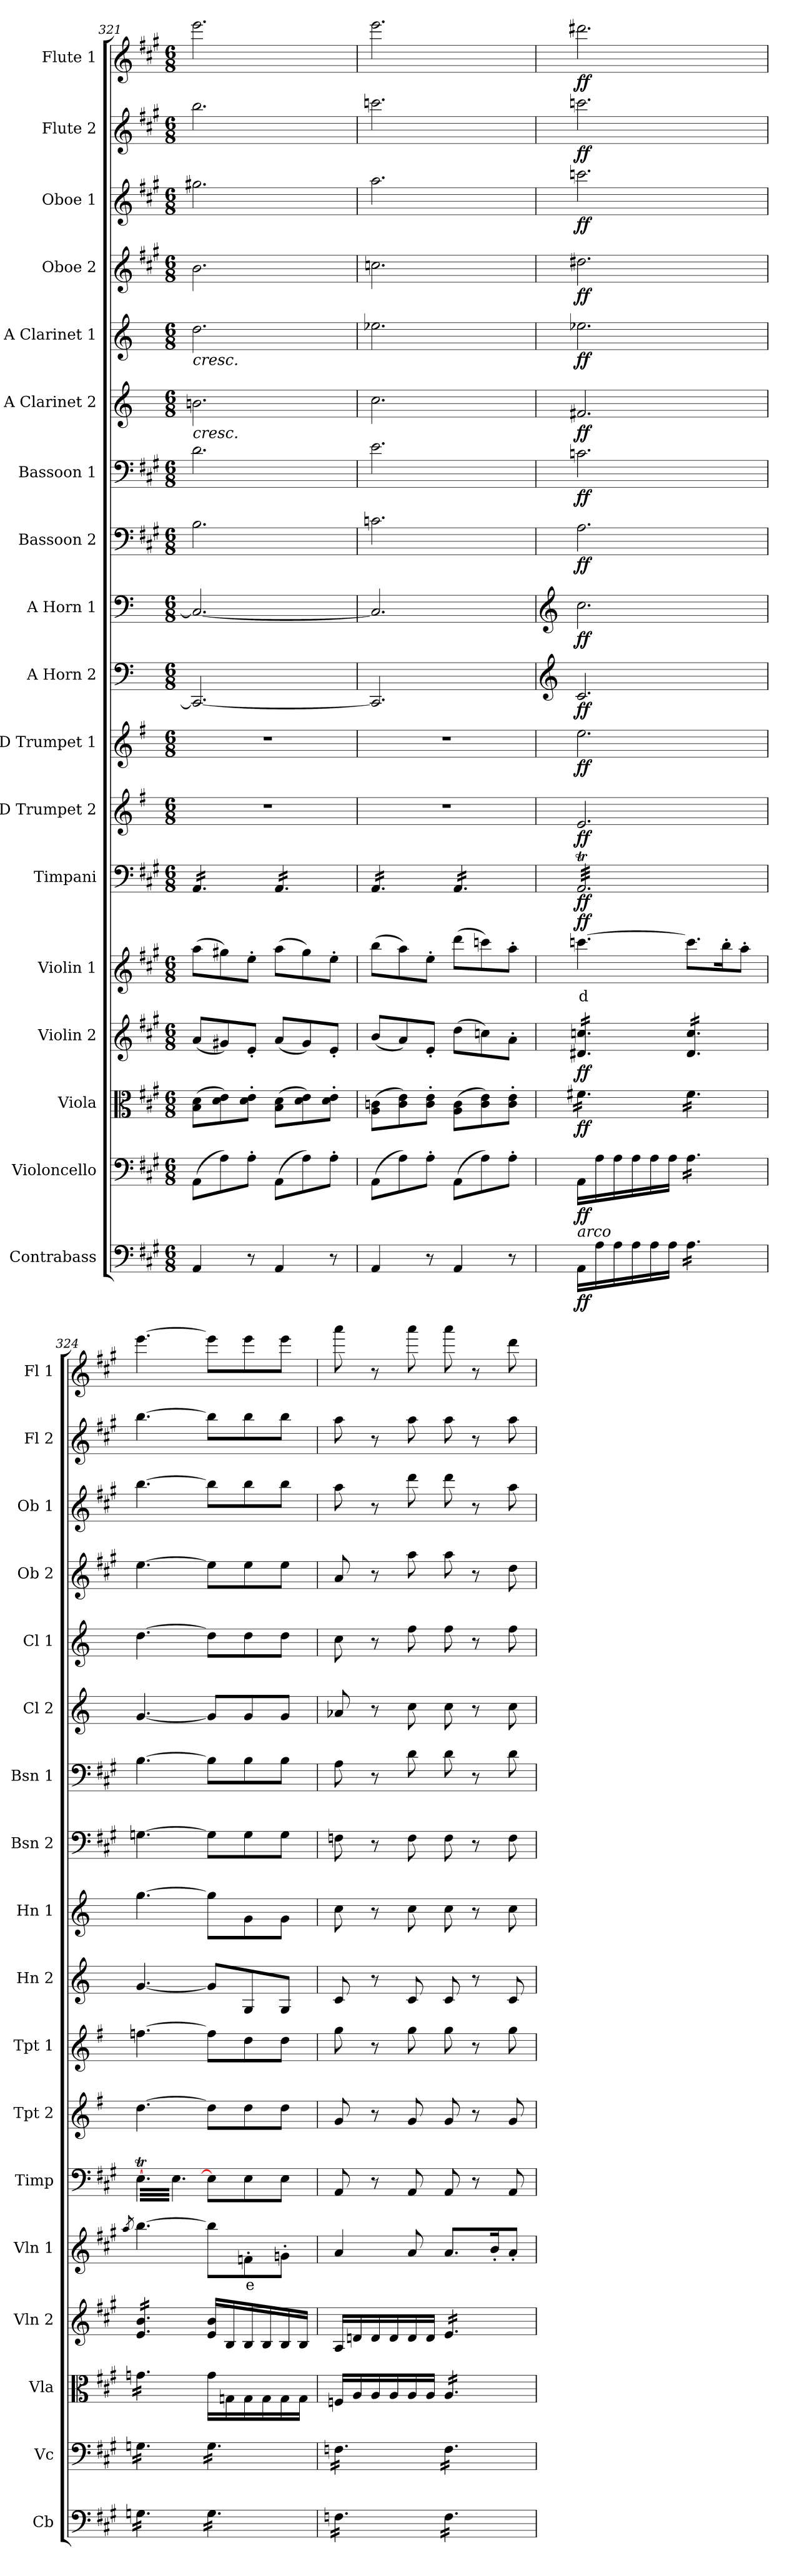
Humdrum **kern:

**kern	**dynam	**kern	**dynam	**kern	**dynam	**kern	**dynam	**kern	**text	**dynam	**kern	**dynam	**kern	**dynam	**kern	**dynam	**kern	**dynam	**kern	**dynam	**kern	**dynam	**kern	**dynam	**kern	**dynam	**kern	**dynam	**kern	**dynam	**kern	**dynam	**kern	**dynam	**kern	**dynam
*part18	*part18	*part17	*part17	*part16	*part16	*part15	*part15	*part14	*part14	*part14	*part13	*part13	*part12	*part12	*part11	*part11	*part10	*part10	*part9	*part9	*part8	*part8	*part7	*part7	*part6	*part6	*part5	*part5	*part4	*part4	*part3	*part3	*part2	*part2	*part1	*part1
*staff18	*staff18	*staff17	*staff17	*staff16	*staff16	*staff15	*staff15	*staff14	*staff14	*staff14	*staff13	*staff13	*staff12	*staff12	*staff11	*staff11	*staff10	*staff10	*staff9	*staff9	*staff8	*staff8	*staff7	*staff7	*staff6	*staff6	*staff5	*staff5	*staff4	*staff4	*staff3	*staff3	*staff2	*staff2	*staff1	*staff1
*I"Contrabass	*	*I"Violoncello	*	*I"Viola	*	*I"Violin 2	*	*I"Violin 1	*	*	*I"Timpani	*	*I"D Trumpet 2	*	*I"D Trumpet 1	*	*I"A Horn 2	*	*I"A Horn 1	*	*I"Bassoon 2	*	*I"Bassoon 1	*	*I"A Clarinet 2	*	*I"A Clarinet 1	*	*I"Oboe 2	*	*I"Oboe 1	*	*I"Flute 2	*	*I"Flute 1	*
*I'Cb	*	*I'Vc	*	*I'Vla	*	*I'Vln 2	*	*I'Vln 1	*	*	*I'Timp	*	*I'Tpt 2	*	*I'Tpt 1	*	*I'Hn 2	*	*I'Hn 1	*	*I'Bsn 2	*	*I'Bsn 1	*	*I'Cl 2	*	*I'Cl 1	*	*I'Ob 2	*	*I'Ob 1	*	*I'Fl 2	*	*I'Fl 1	*
*clefF4	*	*clefF4	*	*clefC3	*	*clefG2	*	*clefG2	*	*	*clefF4	*	*clefG2	*	*clefG2	*	*clefF4	*	*clefF4	*	*clefF4	*	*clefF4	*	*clefG2	*	*clefG2	*	*clefG2	*	*clefG2	*	*clefG2	*	*clefG2	*
*ITrd7c12	*	*	*	*	*	*	*	*	*	*	*	*	*ITrd-1c-2	*	*ITrd-1c-2	*	*ITrd2c3	*	*ITrd2c3	*	*	*	*	*	*ITrd2c3	*	*ITrd2c3	*	*	*	*	*	*	*	*	*
*k[f#c#g#]	*	*k[f#c#g#]	*	*k[f#c#g#]	*	*k[f#c#g#]	*	*k[f#c#g#]	*	*	*k[f#c#g#]	*	*k[f#c#g#]	*	*k[f#c#g#]	*	*k[f#c#g#]	*	*k[f#c#g#]	*	*k[f#c#g#]	*	*k[f#c#g#]	*	*k[f#c#g#]	*	*k[f#c#g#]	*	*k[f#c#g#]	*	*k[f#c#g#]	*	*k[f#c#g#]	*	*k[f#c#g#]	*
*M6/8	*	*M6/8	*	*M6/8	*	*M6/8	*	*M6/8	*	*	*M6/8	*	*M6/8	*	*M6/8	*	*M6/8	*	*M6/8	*	*M6/8	*	*M6/8	*	*M6/8	*	*M6/8	*	*M6/8	*	*M6/8	*	*M6/8	*	*M6/8	*
=321	=321	=321	=321	=321	=321	=321	=321	=321	=321	=321	=321	=321	=321	=321	=321	=321	=321	=321	=321	=321	=321	=321	=321	=321	=321	=321	=321	=321	=321	=321	=321	=321	=321	=321	=321	=321
!	!	!	!	!	!	!	!	!	!	!	!	!	!	!	!	!	!	!	!	!	!	!	!	!	!	!	!LO:TX:b:i:t=cresc.	!	!	!	!	!	!	!	!	!
!	!	!	!	!	!	!	!	!	!	!	!	!	!	!	!	!	!	!	!	!	!	!	!	!	!LO:TX:b:i:t=cresc.	!	!	!	!	!	!	!	!	!	!	!
*	*	*	*	*	*	*	*	*	*	*	*tremolo	*	*	*	*	*	*	*	*	*	*	*	*	*	*	*	*	*	*	*	*	*	*	*	*	*
4AAA/	.	(8AA\L	.	(8B\ 8d\L	.	(8a/L	.	(8aa\L	.	.	16AA/LL	.	2.r	.	2.r	.	2.AAA/_	.	2.AA/_	.	2.B\	.	2.d\	.	2.g#X\	.	2.b\	.	2.b\	.	2.gg#X\	.	2.bb\	.	2.eee\	.
.	.	.	.	.	.	.	.	.	.	.	16AA/	.	.	.	.	.	.	.	.	.	.	.	.	.	.	.	.	.	.	.	.	.	.	.	.	.
.	.	8A\)	.	8d\ 8e\)	.	8g#X/)	.	8gg#X\)	.	.	16AA/	.	.	.	.	.	.	.	.	.	.	.	.	.	.	.	.	.	.	.	.	.	.	.	.	.
.	.	.	.	.	.	.	.	.	.	.	16AA/	.	.	.	.	.	.	.	.	.	.	.	.	.	.	.	.	.	.	.	.	.	.	.	.	.
8r	.	8A'\J	.	8d\' 8e\'J	.	8e'/J	.	8ee'\J	.	.	16AA/	.	.	.	.	.	.	.	.	.	.	.	.	.	.	.	.	.	.	.	.	.	.	.	.	.
.	.	.	.	.	.	.	.	.	.	.	16AA/JJ	.	.	.	.	.	.	.	.	.	.	.	.	.	.	.	.	.	.	.	.	.	.	.	.	.
4AAA/	.	(8AA\L	.	(8B\ 8d\L	.	(8a/L	.	(8aa\L	.	.	16AA/LL	.	.	.	.	.	.	.	.	.	.	.	.	.	.	.	.	.	.	.	.	.	.	.	.	.
.	.	.	.	.	.	.	.	.	.	.	16AA/	.	.	.	.	.	.	.	.	.	.	.	.	.	.	.	.	.	.	.	.	.	.	.	.	.
.	.	8A\)	.	8d\ 8e\)	.	8g#/)	.	8gg#\)	.	.	16AA/	.	.	.	.	.	.	.	.	.	.	.	.	.	.	.	.	.	.	.	.	.	.	.	.	.
.	.	.	.	.	.	.	.	.	.	.	16AA/	.	.	.	.	.	.	.	.	.	.	.	.	.	.	.	.	.	.	.	.	.	.	.	.	.
8r	.	8A'\J	.	8d\' 8e\'J	.	8e'/J	.	8ee'\J	.	.	16AA/	.	.	.	.	.	.	.	.	.	.	.	.	.	.	.	.	.	.	.	.	.	.	.	.	.
.	.	.	.	.	.	.	.	.	.	.	16AA/JJ	.	.	.	.	.	.	.	.	.	.	.	.	.	.	.	.	.	.	.	.	.	.	.	.	.
=322	=322	=322	=322	=322	=322	=322	=322	=322	=322	=322	=322	=322	=322	=322	=322	=322	=322	=322	=322	=322	=322	=322	=322	=322	=322	=322	=322	=322	=322	=322	=322	=322	=322	=322	=322	=322
4AAA/	.	(8AA\L	.	(8A\ 8cn\L	.	(8b/L	.	(8bb\L	.	.	16AA/LL	.	2.r	.	2.r	.	2.AAA/]	.	2.AA/]	.	2.cn\	.	2.e\	.	2.a\	.	2.ccn\	.	2.ccn\	.	2.aa\	.	2.cccn\	.	2.eee\	.
.	.	.	.	.	.	.	.	.	.	.	16AA/	.	.	.	.	.	.	.	.	.	.	.	.	.	.	.	.	.	.	.	.	.	.	.	.	.
.	.	8A\)	.	8c\ 8e\)	.	8a/)	.	8aa\)	.	.	16AA/	.	.	.	.	.	.	.	.	.	.	.	.	.	.	.	.	.	.	.	.	.	.	.	.	.
.	.	.	.	.	.	.	.	.	.	.	16AA/	.	.	.	.	.	.	.	.	.	.	.	.	.	.	.	.	.	.	.	.	.	.	.	.	.
8r	.	8A'\J	.	8c\' 8e\'J	.	8e'/J	.	8ee'\J	.	.	16AA/	.	.	.	.	.	.	.	.	.	.	.	.	.	.	.	.	.	.	.	.	.	.	.	.	.
.	.	.	.	.	.	.	.	.	.	.	16AA/JJ	.	.	.	.	.	.	.	.	.	.	.	.	.	.	.	.	.	.	.	.	.	.	.	.	.
4AAA/	.	(8AA\L	.	(8A\ 8c\L	.	(8dd\L	.	(8ddd\L	.	.	16AA/LL	.	.	.	.	.	.	.	.	.	.	.	.	.	.	.	.	.	.	.	.	.	.	.	.	.
.	.	.	.	.	.	.	.	.	.	.	16AA/	.	.	.	.	.	.	.	.	.	.	.	.	.	.	.	.	.	.	.	.	.	.	.	.	.
.	.	8A\)	.	8c\ 8e\)	.	8ccn\)	.	8cccn\)	.	.	16AA/	.	.	.	.	.	.	.	.	.	.	.	.	.	.	.	.	.	.	.	.	.	.	.	.	.
.	.	.	.	.	.	.	.	.	.	.	16AA/	.	.	.	.	.	.	.	.	.	.	.	.	.	.	.	.	.	.	.	.	.	.	.	.	.
8r	.	8A'\J	.	8c\' 8e\'J	.	8a'\J	.	8aa'\J	.	.	16AA/	.	.	.	.	.	.	.	.	.	.	.	.	.	.	.	.	.	.	.	.	.	.	.	.	.
.	.	.	.	.	.	.	.	.	.	.	16AA/JJ	.	.	.	.	.	.	.	.	.	.	.	.	.	.	.	.	.	.	.	.	.	.	.	.	.
=323	=323	=323	=323	=323	=323	=323	=323	=323	=323	=323	=323	=323	=323	=323	=323	=323	=323	=323	=323	=323	=323	=323	=323	=323	=323	=323	=323	=323	=323	=323	=323	=323	=323	=323	=323	=323
*	*	*	*	*	*	*	*	*	*	*	*	*	*	*	*	*	*clefG2	*	*clefG2	*	*	*	*	*	*	*	*	*	*	*	*	*	*	*	*	*
!LO:TX:i:t=arco	!	!	!	!	!	!	!	!	!	!	!	!	!	!	!	!	!	!	!	!	!	!	!	!	!	!	!	!	!	!	!	!	!	!	!	!
!	!LO:DY:b	!	!LO:DY:b	!	!LO:DY:b	!	!LO:DY:b	!	!LO:LY:b:color=#FF0000	!LO:DY:b	!	!LO:DY:b	!	!LO:DY:b	!	!LO:DY:b	!	!LO:DY:b	!	!LO:DY:b	!	!LO:DY:b	!	!LO:DY:b	!	!LO:DY:b	!	!LO:DY:b	!	!LO:DY:b	!	!LO:DY:b	!	!LO:DY:b	!	!LO:DY:b
*	*	*	*	*tremolo	*	*	*	*	*	*	*	*	*	*	*	*	*	*	*	*	*	*	*	*	*	*	*	*	*	*	*	*	*	*	*	*
*	*	*	*	*	*	*tremolo	*	*	*	*	*	*	*	*	*	*	*	*	*	*	*	*	*	*	*	*	*	*	*	*	*	*	*	*	*	*
16AAA\LL	ff	16AA\LL	ff	16f#X\LL	ff	16d#X/ 16ccn/LL	ff	[4.cccn\	d	ff	32AAT/LLL	ff	2.f#/	ff	2.ff#\	ff	2.A/	ff	2.a\	ff	2.A\	ff	2.cn\	ff	2.d#X/	ff	2.ccn\	ff	2.dd#X\	ff	2.cccn\	ff	2.cccn\	ff	2.ddd#X\	ff
.	.	.	.	.	.	.	.	.	.	.	32AAT/	.	.	.	.	.	.	.	.	.	.	.	.	.	.	.	.	.	.	.	.	.	.	.	.	.
16AA\	.	16A\	.	16f#X\	.	16d#X/ 16ccn/	.	.	.	.	32AAT/	.	.	.	.	.	.	.	.	.	.	.	.	.	.	.	.	.	.	.	.	.	.	.	.	.
.	.	.	.	.	.	.	.	.	.	.	32AAT/	.	.	.	.	.	.	.	.	.	.	.	.	.	.	.	.	.	.	.	.	.	.	.	.	.
16AA\	.	16A\	.	16f#X\	.	16d#X/ 16ccn/	.	.	.	.	32AAT/	.	.	.	.	.	.	.	.	.	.	.	.	.	.	.	.	.	.	.	.	.	.	.	.	.
.	.	.	.	.	.	.	.	.	.	.	32AAT/	.	.	.	.	.	.	.	.	.	.	.	.	.	.	.	.	.	.	.	.	.	.	.	.	.
16AA\	.	16A\	.	16f#X\	.	16d#X/ 16ccn/	.	.	.	.	32AAT/	.	.	.	.	.	.	.	.	.	.	.	.	.	.	.	.	.	.	.	.	.	.	.	.	.
.	.	.	.	.	.	.	.	.	.	.	32AAT/	.	.	.	.	.	.	.	.	.	.	.	.	.	.	.	.	.	.	.	.	.	.	.	.	.
16AA\	.	16A\	.	16f#X\	.	16d#X/ 16ccn/	.	.	.	.	32AAT/	.	.	.	.	.	.	.	.	.	.	.	.	.	.	.	.	.	.	.	.	.	.	.	.	.
.	.	.	.	.	.	.	.	.	.	.	32AAT/	.	.	.	.	.	.	.	.	.	.	.	.	.	.	.	.	.	.	.	.	.	.	.	.	.
16AA\JJ	.	16A\JJ	.	16f#X\JJ	.	16d#X/ 16ccn/JJ	.	.	.	.	32AAT/	.	.	.	.	.	.	.	.	.	.	.	.	.	.	.	.	.	.	.	.	.	.	.	.	.
.	.	.	.	.	.	.	.	.	.	.	32AAT/	.	.	.	.	.	.	.	.	.	.	.	.	.	.	.	.	.	.	.	.	.	.	.	.	.
*tremolo	*	*	*	*	*	*	*	*	*	*	*	*	*	*	*	*	*	*	*	*	*	*	*	*	*	*	*	*	*	*	*	*	*	*	*	*
*	*	*tremolo	*	*	*	*	*	*	*	*	*	*	*	*	*	*	*	*	*	*	*	*	*	*	*	*	*	*	*	*	*	*	*	*	*	*
16AA\LL	.	16A\LL	.	16f#\LL	.	16d#/ 16cc/LL	.	8.ccc\L]	.	.	32AAT/	.	.	.	.	.	.	.	.	.	.	.	.	.	.	.	.	.	.	.	.	.	.	.	.	.
.	.	.	.	.	.	.	.	.	.	.	32AAT/	.	.	.	.	.	.	.	.	.	.	.	.	.	.	.	.	.	.	.	.	.	.	.	.	.
16AA\	.	16A\	.	16f#\	.	16d#/ 16cc/	.	.	.	.	32AAT/	.	.	.	.	.	.	.	.	.	.	.	.	.	.	.	.	.	.	.	.	.	.	.	.	.
.	.	.	.	.	.	.	.	.	.	.	32AAT/	.	.	.	.	.	.	.	.	.	.	.	.	.	.	.	.	.	.	.	.	.	.	.	.	.
16AA\	.	16A\	.	16f#\	.	16d#/ 16cc/	.	.	.	.	32AAT/	.	.	.	.	.	.	.	.	.	.	.	.	.	.	.	.	.	.	.	.	.	.	.	.	.
.	.	.	.	.	.	.	.	.	.	.	32AAT/	.	.	.	.	.	.	.	.	.	.	.	.	.	.	.	.	.	.	.	.	.	.	.	.	.
16AA\	.	16A\	.	16f#\	.	16d#/ 16cc/	.	16bb'\K	.	.	32AAT/	.	.	.	.	.	.	.	.	.	.	.	.	.	.	.	.	.	.	.	.	.	.	.	.	.
.	.	.	.	.	.	.	.	.	.	.	32AAT/	.	.	.	.	.	.	.	.	.	.	.	.	.	.	.	.	.	.	.	.	.	.	.	.	.
16AA\	.	16A\	.	16f#\	.	16d#/ 16cc/	.	8aa'\J	.	.	32AAT/	.	.	.	.	.	.	.	.	.	.	.	.	.	.	.	.	.	.	.	.	.	.	.	.	.
.	.	.	.	.	.	.	.	.	.	.	32AAT/	.	.	.	.	.	.	.	.	.	.	.	.	.	.	.	.	.	.	.	.	.	.	.	.	.
16AA\JJ	.	16A\JJ	.	16f#\JJ	.	16d#/ 16cc/JJ	.	.	.	.	32AAT/	.	.	.	.	.	.	.	.	.	.	.	.	.	.	.	.	.	.	.	.	.	.	.	.	.
.	.	.	.	.	.	.	.	.	.	.	32AAT/JJJ	.	.	.	.	.	.	.	.	.	.	.	.	.	.	.	.	.	.	.	.	.	.	.	.	.
=324	=324	=324	=324	=324	=324	=324	=324	=324	=324	=324	=324	=324	=324	=324	=324	=324	=324	=324	=324	=324	=324	=324	=324	=324	=324	=324	=324	=324	=324	=324	=324	=324	=324	=324	=324	=324
.	.	.	.	.	.	.	.	8qaa/	.	.	.	.	.	.	.	.	.	.	.	.	.	.	.	.	.	.	.	.	.	.	.	.	.	.	.	.
16GGn\LL	.	16Gn\LL	.	16gn\LL	.	16e/ 16b/LL	.	[4.bb\	.	.	[32ET\LLL	.	[4.ee\	.	[4.ggn\	.	[4.e/	.	[4.ee\	.	[4.Gn\	.	[4.B\	.	[4.e/	.	[4.b\	.	[4.ee\	.	[4.bb\	.	[4.bb\	.	[4.eee\	.
.	.	.	.	.	.	.	.	.	.	.	32ET\	.	.	.	.	.	.	.	.	.	.	.	.	.	.	.	.	.	.	.	.	.	.	.	.	.
16GGn\	.	16Gn\	.	16gn\	.	16e/ 16b/	.	.	.	.	32ET\	.	.	.	.	.	.	.	.	.	.	.	.	.	.	.	.	.	.	.	.	.	.	.	.	.
.	.	.	.	.	.	.	.	.	.	.	32ET\	.	.	.	.	.	.	.	.	.	.	.	.	.	.	.	.	.	.	.	.	.	.	.	.	.
16GGn\	.	16Gn\	.	16gn\	.	16e/ 16b/	.	.	.	.	32ET\	.	.	.	.	.	.	.	.	.	.	.	.	.	.	.	.	.	.	.	.	.	.	.	.	.
.	.	.	.	.	.	.	.	.	.	.	32ET\	.	.	.	.	.	.	.	.	.	.	.	.	.	.	.	.	.	.	.	.	.	.	.	.	.
16GGn\	.	16Gn\	.	16gn\	.	16e/ 16b/	.	.	.	.	32ET\	.	.	.	.	.	.	.	.	.	.	.	.	.	.	.	.	.	.	.	.	.	.	.	.	.
.	.	.	.	.	.	.	.	.	.	.	32ET\	.	.	.	.	.	.	.	.	.	.	.	.	.	.	.	.	.	.	.	.	.	.	.	.	.
16GGn\	.	16Gn\	.	16gn\	.	16e/ 16b/	.	.	.	.	32ET\	.	.	.	.	.	.	.	.	.	.	.	.	.	.	.	.	.	.	.	.	.	.	.	.	.
.	.	.	.	.	.	.	.	.	.	.	32ET\	.	.	.	.	.	.	.	.	.	.	.	.	.	.	.	.	.	.	.	.	.	.	.	.	.
16GGn\JJ	.	16Gn\JJ	.	16gn\JJ	.	16e/ 16b/JJ	.	.	.	.	32ET\	.	.	.	.	.	.	.	.	.	.	.	.	.	.	.	.	.	.	.	.	.	.	.	.	.
*	*	*	*	*	*	*Xtremolo	*	*	*	*	*	*	*	*	*	*	*	*	*	*	*	*	*	*	*	*	*	*	*	*	*	*	*	*	*	*
*	*	*	*	*Xtremolo	*	*	*	*	*	*	*	*	*	*	*	*	*	*	*	*	*	*	*	*	*	*	*	*	*	*	*	*	*	*	*	*
.	.	.	.	.	.	.	.	.	.	.	32ET\JJJ	.	.	.	.	.	.	.	.	.	.	.	.	.	.	.	.	.	.	.	.	.	.	.	.	.
*	*	*	*	*	*	*	*	*	*	*	*Xtremolo	*	*	*	*	*	*	*	*	*	*	*	*	*	*	*	*	*	*	*	*	*	*	*	*	*
16GG\LL	.	16G\LL	.	16g\LL	.	16e/ 16b/LL	.	8bb\L]	.	.	8E\L]	.	8ee\L]	.	8gg\L]	.	8e/L]	.	8ee\L]	.	8G\L]	.	8B\L]	.	8e/L]	.	8b\L]	.	8ee\L]	.	8bb\L]	.	8bb\L]	.	8eee\L]	.
16GG\	.	16G\	.	16Gn\	.	16B/	.	.	.	.	.	.	.	.	.	.	.	.	.	.	.	.	.	.	.	.	.	.	.	.	.	.	.	.	.	.
!	!	!	!	!	!	!	!	!	!LO:LY:b:color=#FF0000	!	!	!	!	!	!	!	!	!	!	!	!	!	!	!	!	!	!	!	!	!	!	!	!	!	!	!
16GG\	.	16G\	.	16G\	.	16B/	.	8fn'\	e	.	8E\	.	8ee\	.	8ee\	.	8E/	.	8e\	.	8G\	.	8B\	.	8e/	.	8b\	.	8ee\	.	8bb\	.	8bb\	.	8eee\	.
16GG\	.	16G\	.	16G\	.	16B/	.	.	.	.	.	.	.	.	.	.	.	.	.	.	.	.	.	.	.	.	.	.	.	.	.	.	.	.	.	.
16GG\	.	16G\	.	16G\	.	16B/	.	8gn'\J	.	.	8E\J	.	8ee\J	.	8ee\J	.	8E/J	.	8e\J	.	8G\J	.	8B\J	.	8e/J	.	8b\J	.	8ee\J	.	8bb\J	.	8bb\J	.	8eee\J	.
16GG\JJ	.	16G\JJ	.	16G\JJ	.	16B/JJ	.	.	.	.	.	.	.	.	.	.	.	.	.	.	.	.	.	.	.	.	.	.	.	.	.	.	.	.	.	.
!!LO:PB:g=z
=325	=325	=325	=325	=325	=325	=325	=325	=325	=325	=325	=325	=325	=325	=325	=325	=325	=325	=325	=325	=325	=325	=325	=325	=325	=325	=325	=325	=325	=325	=325	=325	=325	=325	=325	=325	=325
16FFn\LL	.	16Fn\LL	.	16Fn/LL	.	16A/LL	.	4a/	.	.	8AA/	.	8a/	.	8aa\	.	8A/	.	8a\	.	8Fn\	.	8A\	.	8fn/	.	8a\	.	8a/	.	8aa\	.	8aa\	.	8aaa\	.
16FFn\	.	16Fn\	.	16A/	.	16dn/	.	.	.	.	.	.	.	.	.	.	.	.	.	.	.	.	.	.	.	.	.	.	.	.	.	.	.	.	.	.
16FFn\	.	16Fn\	.	16A/	.	16d/	.	.	.	.	8r	.	8r	.	8r	.	8r	.	8r	.	8r	.	8r	.	8r	.	8r	.	8r	.	8r	.	8r	.	8r	.
16FFn\	.	16Fn\	.	16A/	.	16d/	.	.	.	.	.	.	.	.	.	.	.	.	.	.	.	.	.	.	.	.	.	.	.	.	.	.	.	.	.	.
16FFn\	.	16Fn\	.	16A/	.	16d/	.	8a/	.	.	8AA/	.	8a/	.	8aa\	.	8A/	.	8a\	.	8F\	.	8d\	.	8a\	.	8dd\	.	8aa\	.	8ddd\	.	8aa\	.	8aaa\	.
16FFn\JJ	.	16Fn\JJ	.	16A/JJ	.	16d/JJ	.	.	.	.	.	.	.	.	.	.	.	.	.	.	.	.	.	.	.	.	.	.	.	.	.	.	.	.	.	.
*	*	*	*	*tremolo	*	*	*	*	*	*	*	*	*	*	*	*	*	*	*	*	*	*	*	*	*	*	*	*	*	*	*	*	*	*	*	*
*	*	*	*	*	*	*tremolo	*	*	*	*	*	*	*	*	*	*	*	*	*	*	*	*	*	*	*	*	*	*	*	*	*	*	*	*	*	*
16FF\LL	.	16F\LL	.	16A/LL	.	16e/LL	.	8.a/L	.	.	8AA/	.	8a/	.	8aa\	.	8A/	.	8a\	.	8F\	.	8d\	.	8a\	.	8dd\	.	8aa\	.	8ddd\	.	8aa\	.	8aaa\	.
16FF\	.	16F\	.	16A/	.	16e/	.	.	.	.	.	.	.	.	.	.	.	.	.	.	.	.	.	.	.	.	.	.	.	.	.	.	.	.	.	.
16FF\	.	16F\	.	16A/	.	16e/	.	.	.	.	8r	.	8r	.	8r	.	8r	.	8r	.	8r	.	8r	.	8r	.	8r	.	8r	.	8r	.	8r	.	8r	.
16FF\	.	16F\	.	16A/	.	16e/	.	16b'/K	.	.	.	.	.	.	.	.	.	.	.	.	.	.	.	.	.	.	.	.	.	.	.	.	.	.	.	.
16FF\	.	16F\	.	16A/	.	16e/	.	8a'/J	.	.	8AA/	.	8a/	.	8aa\	.	8A/	.	8a\	.	8F\	.	8d\	.	8a\	.	8dd\	.	8dd\	.	8aa\	.	8aa\	.	8ddd\	.
16FF\JJ	.	16F\JJ	.	16A/JJ	.	16e/JJ	.	.	.	.	.	.	.	.	.	.	.	.	.	.	.	.	.	.	.	.	.	.	.	.	.	.	.	.	.	.
*	*	*	*	*	*	*Xtremolo	*	*	*	*	*	*	*	*	*	*	*	*	*	*	*	*	*	*	*	*	*	*	*	*	*	*	*	*	*	*
*	*	*	*	*Xtremolo	*	*	*	*	*	*	*	*	*	*	*	*	*	*	*	*	*	*	*	*	*	*	*	*	*	*	*	*	*	*	*	*
*	*	*Xtremolo	*	*	*	*	*	*	*	*	*	*	*	*	*	*	*	*	*	*	*	*	*	*	*	*	*	*	*	*	*	*	*	*	*	*
*Xtremolo	*	*	*	*	*	*	*	*	*	*	*	*	*	*	*	*	*	*	*	*	*	*	*	*	*	*	*	*	*	*	*	*	*	*	*	*
=	=	=	=	=	=	=	=	=	=	=	=	=	=	=	=	=	=	=	=	=	=	=	=	=	=	=	=	=	=	=	=	=	=	=	=	=
*-	*-	*-	*-	*-	*-	*-	*-	*-	*-	*-	*-	*-	*-	*-	*-	*-	*-	*-	*-	*-	*-	*-	*-	*-	*-	*-	*-	*-	*-	*-	*-	*-	*-	*-	*-	*-
